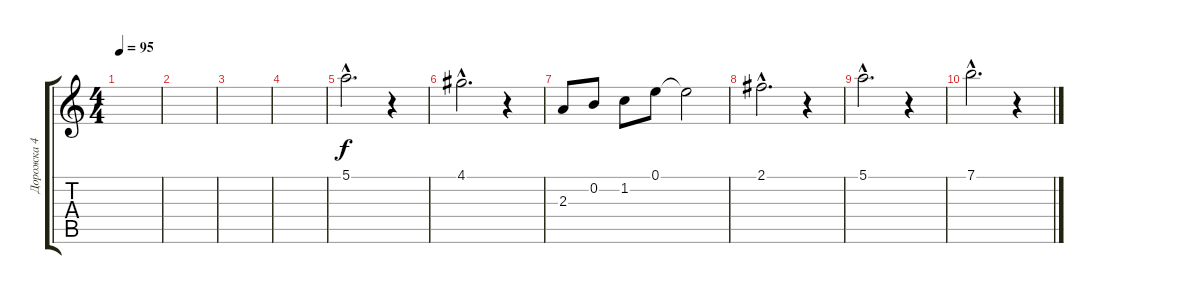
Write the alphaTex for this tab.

\track ("Дорожка 4" "Дорожка 4") {instrument overdrivenguitar}
\staff {score tabs}
\tuning (E4 B3 G3 D3 A2 E2) {hide}
\ts (4 4)
\tempo 95
\clef g2
\ks c
|
|
|
|
5.1{hac}.2{d} r.4 |
4.1{hac}.2{d} r.4 |
2.3.8 0.2.8 1.2.8 0.1.8 0.1{t}.2 |
2.1{hac}.2{d} r.4 |
5.1{hac}.2{d} r.4 |
7.1{hac}.2{d} r.4
